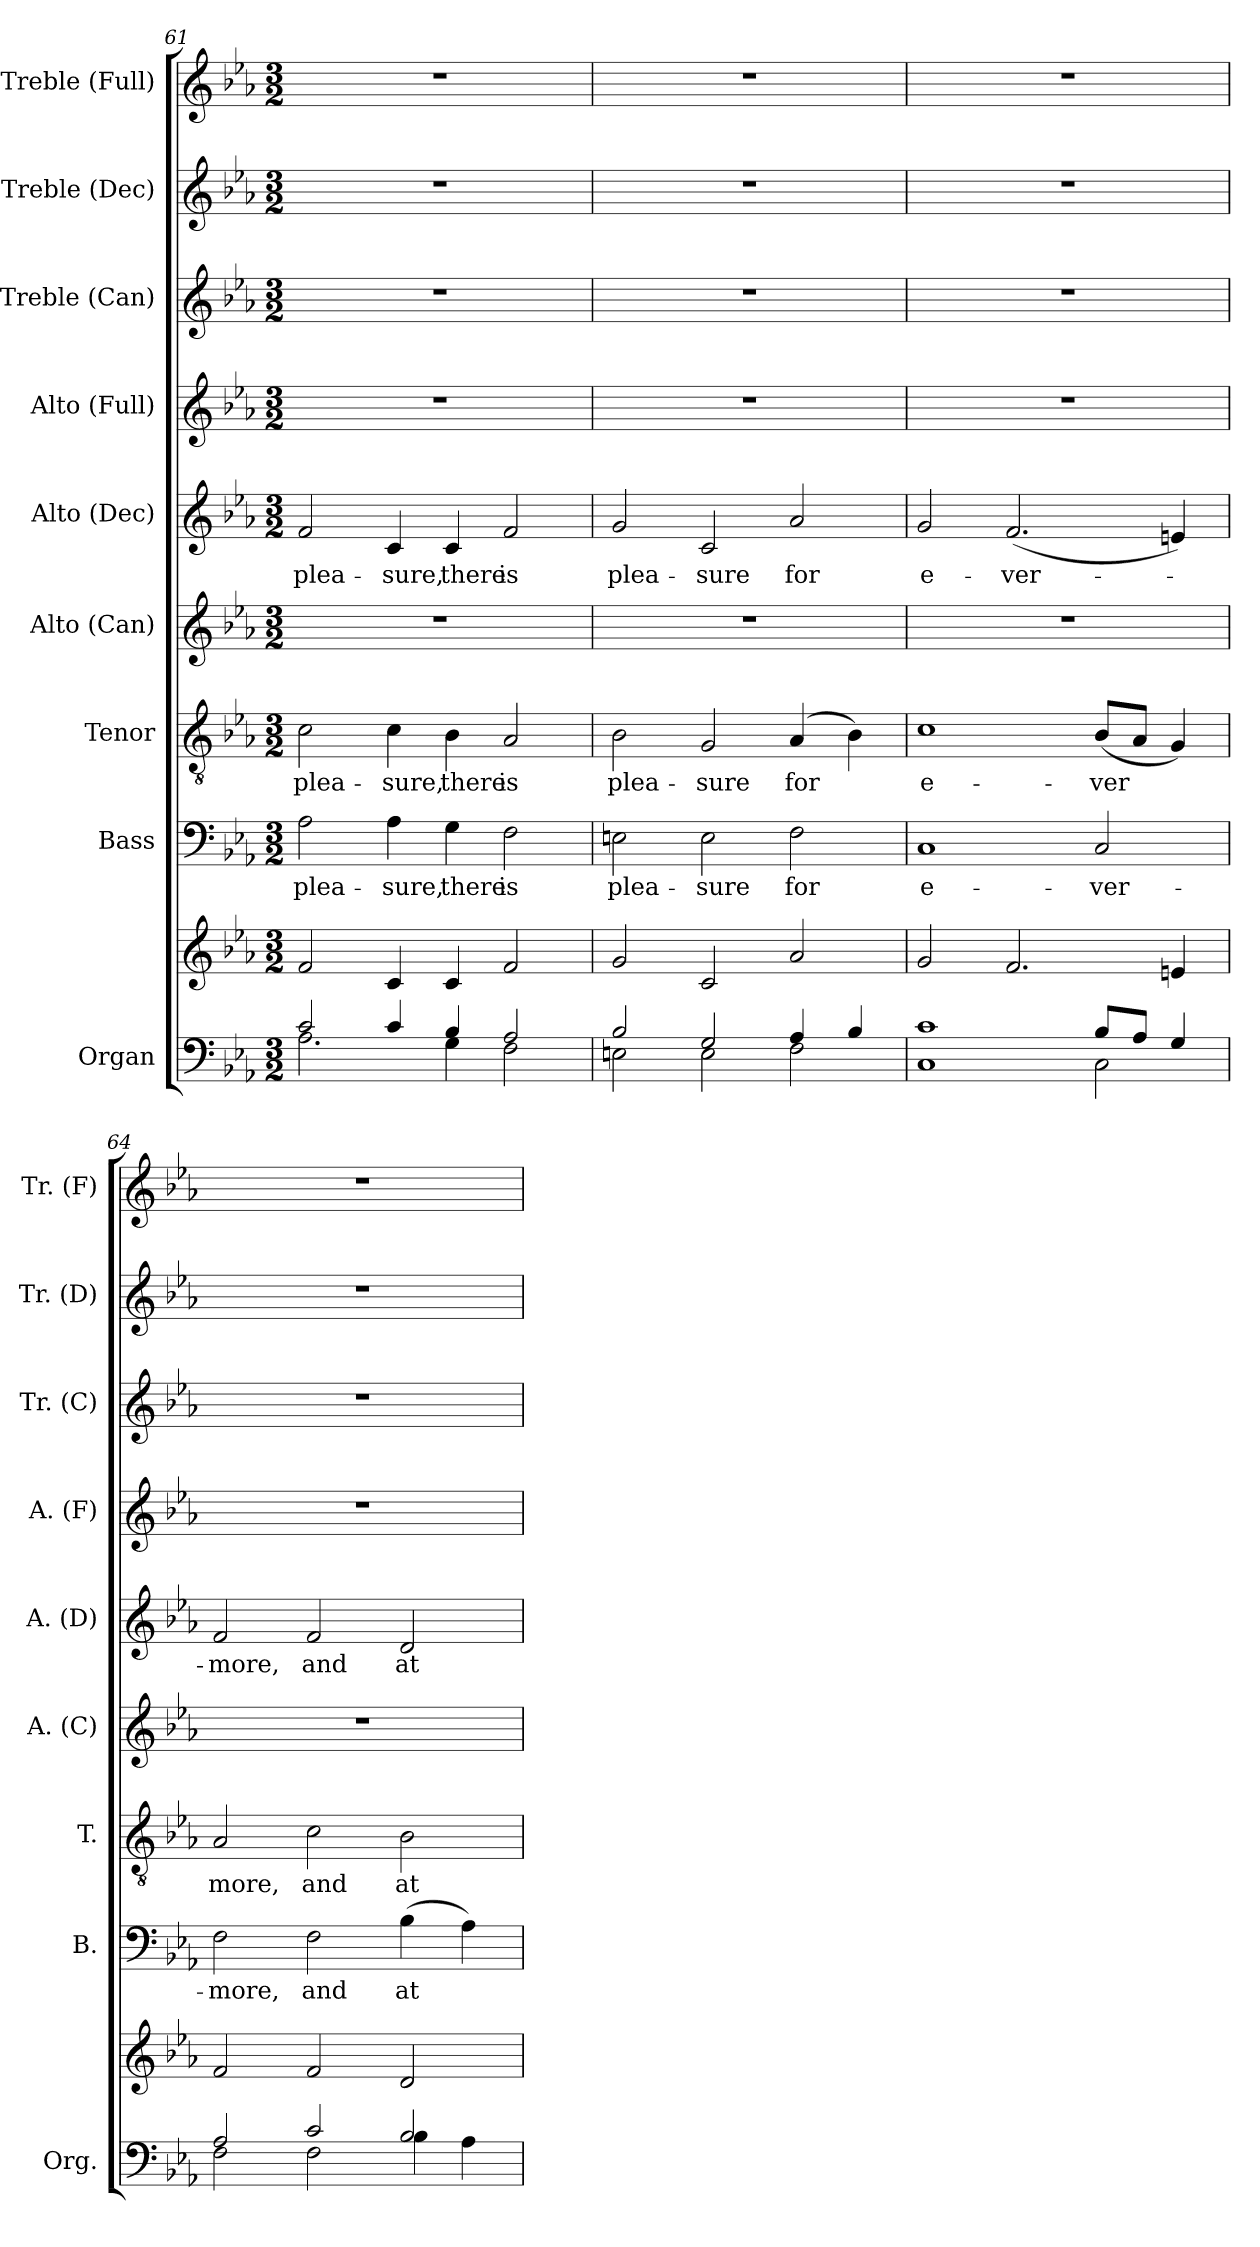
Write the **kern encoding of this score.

**kern	**kern	**kern	**text	**kern	**text	**kern	**kern	**text	**kern	**kern	**kern	**kern
*part9	*part9	*part8	*part8	*part7	*part7	*part6	*part5	*part5	*part4	*part3	*part2	*part1
*staff10	*staff9	*staff8	*staff8	*staff7	*staff7	*staff6	*staff5	*staff5	*staff4	*staff3	*staff2	*staff1
*I"Organ	*	*I"Bass	*	*I"Tenor	*	*I"Alto (Can)	*I"Alto (Dec)	*	*I"Alto (Full)	*I"Treble (Can)	*I"Treble (Dec)	*I"Treble (Full)
*I'Org.	*	*I'B.	*	*I'T.	*	*I'A. (C)	*I'A. (D)	*	*I'A. (F)	*I'Tr. (C)	*I'Tr. (D)	*I'Tr. (F)
*clefF4	*clefG2	*clefF4	*	*clefGv2	*	*clefG2	*clefG2	*	*clefG2	*clefG2	*clefG2	*clefG2
*	*	*	*	*ITrd7c12	*	*	*	*	*	*	*	*
*k[b-e-a-]	*k[b-e-a-]	*k[b-e-a-]	*	*k[b-e-a-]	*	*k[b-e-a-]	*k[b-e-a-]	*	*k[b-e-a-]	*k[b-e-a-]	*k[b-e-a-]	*k[b-e-a-]
*E-:	*E-:	*E-:	*	*E-:	*	*E-:	*E-:	*	*E-:	*E-:	*E-:	*E-:
*M3/2	*M3/2	*M3/2	*	*M3/2	*	*M3/2	*M3/2	*	*M3/2	*M3/2	*M3/2	*M3/2
=61	=61	=61	=61	=61	=61	=61	=61	=61	=61	=61	=61	=61
*^	*	*	*	*	*	*	*	*	*	*	*	*
!	!	!	!	!LO:LY:b:color=#000000	!	!	!	!	!	!	!	!	!
!	!	!	!	!	!	!LO:LY:b:color=#000000	!LO:N:vis=1	!	!	!	!	!	!
!	!	!	!	!	!	!	!	!	!LO:LY:b:color=#000000	!LO:N:vis=1	!LO:N:vis=1	!LO:N:vis=1	!LO:N:vis=1
2ci/	2.A-i\	2fi/	2A-i\	plea-	2Ci\	plea-	1.r	2fi/	plea-	1.r	1.r	1.r	1.r
!	!	!	!	!LO:LY:b:color=#000000	!	!	!	!	!	!	!	!	!
!	!	!	!	!	!	!LO:LY:b:color=#000000	!	!	!	!	!	!	!
!	!	!	!	!	!	!	!	!	!LO:LY:b:color=#000000	!	!	!	!
4ci/	.	4ci/	4A-i\	-sure,	4Ci\	-sure,	.	4ci/	-sure,	.	.	.	.
!	!	!	!	!LO:LY:b:color=#000000	!	!	!	!	!	!	!	!	!
!	!	!	!	!	!	!LO:LY:b:color=#000000	!	!	!	!	!	!	!
!	!	!	!	!	!	!	!	!	!LO:LY:b:color=#000000	!	!	!	!
4B-i/	4Gi\	4ci/	4Gi\	there	4BB-i\	there	.	4ci/	there	.	.	.	.
!	!	!	!	!LO:LY:b:color=#000000	!	!	!	!	!	!	!	!	!
!	!	!	!	!	!	!LO:LY:b:color=#000000	!	!	!	!	!	!	!
!	!	!	!	!	!	!	!	!	!LO:LY:b:color=#000000	!	!	!	!
2A-i/	2Fi\	2fi/	2Fi\	is	2AA-i/	is	.	2fi/	is	.	.	.	.
!!LO:LB:g=z
=62	=62	=62	=62	=62	=62	=62	=62	=62	=62	=62	=62	=62	=62
!	!	!	!	!LO:LY:b:color=#000000	!	!	!	!	!	!	!	!	!
!	!	!	!	!	!	!LO:LY:b:color=#000000	!LO:N:vis=1	!	!	!	!	!	!
!	!	!	!	!	!	!	!	!	!LO:LY:b:color=#000000	!LO:N:vis=1	!LO:N:vis=1	!LO:N:vis=1	!LO:N:vis=1
2B-i/	2Eni\	2gi/	2Eni\	plea-	2BB-i\	plea-	1.r	2gi/	plea-	1.r	1.r	1.r	1.r
!	!	!	!	!LO:LY:b:color=#000000	!	!	!	!	!	!	!	!	!
!	!	!	!	!	!	!LO:LY:b:color=#000000	!	!	!	!	!	!	!
!	!	!	!	!	!	!	!	!	!LO:LY:b:color=#000000	!	!	!	!
2Gi/	2Ei\	2ci/	2Ei\	-sure	2GGi/	-sure	.	2ci/	-sure	.	.	.	.
!	!	!	!	!LO:LY:b:color=#000000	!	!	!	!	!	!	!	!	!
!	!	!	!	!	!	!LO:LY:b:color=#000000	!	!	!	!	!	!	!
!	!	!	!	!	!	!	!	!	!LO:LY:b:color=#000000	!	!	!	!
4A-i/	2Fi\	2a-i/	2Fi\	for	(4AA-i/	for	.	2a-i/	for	.	.	.	.
4B-i/	.	.	.	.	4BB-i\)	.	.	.	.	.	.	.	.
=63	=63	=63	=63	=63	=63	=63	=63	=63	=63	=63	=63	=63	=63
!	!	!	!	!LO:LY:b:color=#000000	!	!	!	!	!	!	!	!	!
!	!	!	!	!	!	!LO:LY:b:color=#000000	!LO:N:vis=1	!	!	!	!	!	!
!	!	!	!	!	!	!	!	!	!LO:LY:b:color=#000000	!LO:N:vis=1	!LO:N:vis=1	!LO:N:vis=1	!LO:N:vis=1
1ci	1Ci	2gi/	1Ci	e-	1Ci	e-	1.r	2gi/	e-	1.r	1.r	1.r	1.r
!	!	!	!	!	!	!	!	!	!LO:LY:b:color=#000000	!	!	!	!
.	.	2.fi/	.	.	.	.	.	(2.fi/	-ver-	.	.	.	.
!	!	!	!	!LO:LY:b:color=#000000	!	!	!	!	!	!	!	!	!
!	!	!	!	!	!	!LO:LY:b:color=#000000	!	!	!	!	!	!	!
8B-i/L	2Ci\	.	2Ci/	-ver-	(8BB-i/L	-ver	.	.	.	.	.	.	.
8A-i/J	.	.	.	.	8AA-i/J	.	.	.	.	.	.	.	.
4Gi/	.	4eni/	.	.	4GGi/)	.	.	4eni/)	.	.	.	.	.
=64	=64	=64	=64	=64	=64	=64	=64	=64	=64	=64	=64	=64	=64
!	!	!	!	!LO:LY:b:color=#000000	!	!	!	!	!	!	!	!	!
!	!	!	!	!	!	!LO:LY:b:color=#000000	!LO:N:vis=1	!	!	!	!	!	!
!	!	!	!	!	!	!	!	!	!LO:LY:b:color=#000000	!LO:N:vis=1	!LO:N:vis=1	!LO:N:vis=1	!LO:N:vis=1
2A-i/	2Fi\	2fi/	2Fi\	-more,	2AA-i/	more,	1.r	2fi/	-more,	1.r	1.r	1.r	1.r
!	!	!	!	!LO:LY:b:color=#000000	!	!	!	!	!	!	!	!	!
!	!	!	!	!	!	!LO:LY:b:color=#000000	!	!	!	!	!	!	!
!	!	!	!	!	!	!	!	!	!LO:LY:b:color=#000000	!	!	!	!
2ci/	2Fi\	2fi/	2Fi\	and	2Ci\	and	.	2fi/	and	.	.	.	.
!	!	!	!	!LO:LY:b:color=#000000	!	!	!	!	!	!	!	!	!
!	!	!	!	!	!	!LO:LY:b:color=#000000	!	!	!	!	!	!	!
!	!	!	!	!	!	!	!	!	!LO:LY:b:color=#000000	!	!	!	!
2B-i/	4B-i\	2di/	(4B-i\	at	2BB-i\	at	.	2di/	at	.	.	.	.
.	4A-i\	.	4A-i\)	.	.	.	.	.	.	.	.	.	.
*v	*v	*	*	*	*	*	*	*	*	*	*	*	*
=	=	=	=	=	=	=	=	=	=	=	=	=
*-	*-	*-	*-	*-	*-	*-	*-	*-	*-	*-	*-	*-
